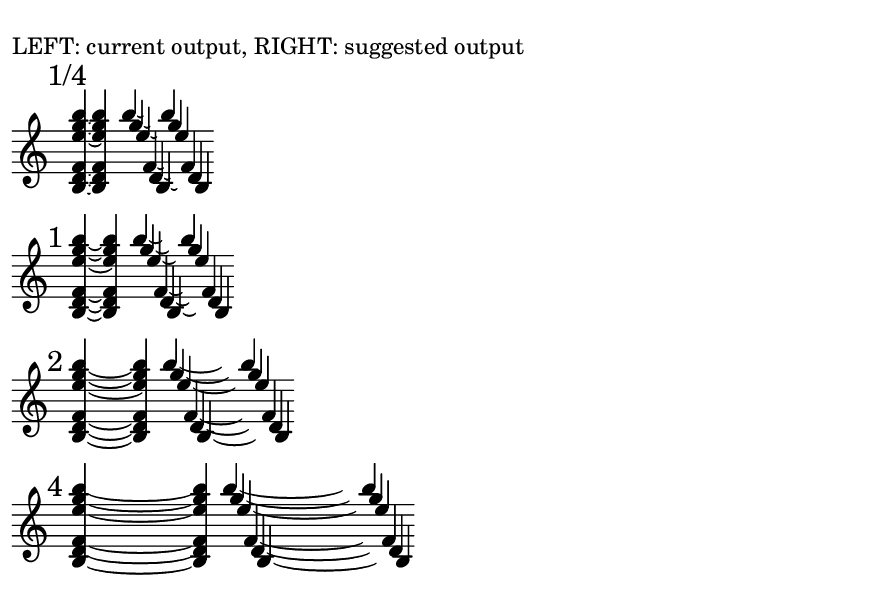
\version "2.16.2"

\include "../tests/global-settings.ily"

\markup { LEFT: current output, RIGHT: suggested output }

\layout {
  % turn off the global setting
  \revert Score.SpacingSpanner #'common-shortest-duration
}

\new Staff {
  \override Staff.Stem #'direction = #UP
  \tieDown

  \mark "1/4"
  <b d' f' e'' g'' b''>4*1/4 ~ q4
  <<
    \new Voice {
      \tie-cps #'((1.45 . 3.45) (1.6 . 3.25) (1.85 . 3.25) (2.0 . 3.45))
      \transpose c b'' { c4*1/2 ~ c }
    }
    \new Voice {
      \tie-cps #'((1.45 . 2.45) (1.6 . 2.25) (1.85 . 2.25) (2.0 . 2.45))
      \transpose c g'' { c4*1/2 ~ c }
    }
    \new Voice {
      \tie-cps #'((1.45 . 1.45) (1.6 . 1.25) (1.85 . 1.25) (2.0 . 1.45))
      \transpose c e'' { c4*1/2 ~ c }
    }
    \new Voice {
      \tie-cps #'((1.45 . -1.55) (1.6 . -1.75) (1.85 . -1.75) (2.0 . -1.55))
      \transpose c f' { c4*1/2 ~ c }
    }
    \new Voice {
      \tie-cps #'((1.45 . -2.55) (1.6 . -2.75) (1.85 . -2.75) (2.0 . -2.55))
      \transpose c d' { c4*1/2 ~ c }
    }
    \new Voice {
      \tie-cps #'((1.45 . -3.55) (1.6 . -3.75) (1.85 . -3.75) (2.0 . -3.55))
      \transpose c b { c4*1/2 ~ c }
    }
  >>
  \br


  \mark "1"
  <b d' f' e'' g'' b''>4 ~ q4
  <<
    \new Voice {
      \tie-cps #'((1.55 . 3.45) (1.8 . 3.1) (2.5 . 3.1) (2.75 . 3.45))
      \transpose c b'' { c4 ~ c }
    }
    \new Voice {
      \tie-cps #'((1.55 . 2.45) (1.8 . 2.1) (2.5 . 2.1) (2.75 . 2.45))
      \transpose c g'' { c4 ~ c }
    }
    \new Voice {
      \tie-cps #'((1.55 . 1.45) (1.8 . 1.1) (2.5 . 1.1) (2.75 . 1.45))
      \transpose c e'' { c4 ~ c }
    }
    \new Voice {
      \tie-cps #'((1.55 . -1.55) (1.8 . -1.9) (2.5 . -1.9) (2.75 . -1.55))
      \transpose c f' { c4 ~ c }
    }
    \new Voice {
      \tie-cps #'((1.55 . -2.55) (1.8 . -2.9) (2.5 . -2.9) (2.75 . -2.55))
      \transpose c d' { c4 ~ c }
    }
    \new Voice {
      \tie-cps #'((1.55 . -3.55) (1.8 . -3.9) (2.5 . -3.9) (2.75 . -3.55))
      \transpose c b { c4 ~ c }
    }
  >>
  \br


  \mark "2"
  <b d' f' e'' g'' b''>4 ~ s4 q4
  <<
    \new Voice {
      \tie-cps #'((1.6 . 3.25) (2.3 . 2.55) (4.9 . 2.55) (5.6 . 3.25))
      \transpose c b'' { c4 ~ s4 c }
    }
    \new Voice {
      \tie-cps #'((1.6 . 2.25) (2.3 . 1.55) (4.9 . 1.55) (5.6 . 2.25))
      \transpose c g'' { c4 ~ s4 c }
    }
    \new Voice {
      \tie-cps #'((1.6 . 1.25) (2.3 . 0.55) (4.9 . 0.55) (5.6 . 1.25))
      \transpose c e'' { c4 ~ s4 c }
    }
    \new Voice {
      \tie-cps #'((1.6 . -1.75) (2.3 . -2.45) (4.9 . -2.45) (5.6 . -1.75))
      \transpose c f' { c4 ~ s4 c }
    }
    \new Voice {
      \tie-cps #'((1.6 . -2.75) (2.3 . -3.45) (4.9 . -3.45) (5.6 . -2.75))
      \transpose c d' { c4 ~ s4 c }
    }
    \new Voice {
      \tie-cps #'((1.6 . -3.75) (2.3 . -4.45) (4.9 . -4.45) (5.6 . -3.75))
      \transpose c b { c4 ~ s4 c }
    }
  >>
  \br


  \mark "4"
  <b d' f' e'' g'' b''>4 ~ s2. q4
  <<
    \new Voice {
      \tie-cps #'((1.6 . 3.35) (3.0 . 2.4) (10.05 . 2.4) (11.45 . 3.35))
      \transpose c b'' { c4 ~ s2. c4 }
    }
    \new Voice {
      \tie-cps #'((1.6 . 2.35) (3.0 . 1.4) (10.05 . 1.4) (11.45 . 2.35))
      \transpose c g'' { c4 ~ s2. c4 }
    }
    \new Voice {
      \tie-cps #'((1.6 . 1.35) (3.0 . 0.4) (10.05 . 0.4) (11.45 . 1.35))
      \transpose c e'' { c4 ~ s2. c4 }
    }
    \new Voice {
      \tie-cps #'((1.6 . -1.65) (3.0 . -2.6) (10.05 . -2.6) (11.45 . -1.65))
      \transpose c f' { c4 ~ s2. c4 }
    }
    \new Voice {
      \tie-cps #'((1.6 . -2.65) (3.0 . -3.6) (10.05 . -3.6) (11.45 . -2.65))
      \transpose c d' { c4 ~ s2. c4 }
    }
    \new Voice {
      \tie-cps #'((1.6 . -3.65) (3.0 . -4.6) (10.05 . -4.6) (11.45 . -3.65))
      \transpose c b { c4 ~ s2. c4 }
    }
  >>
  \br
}
